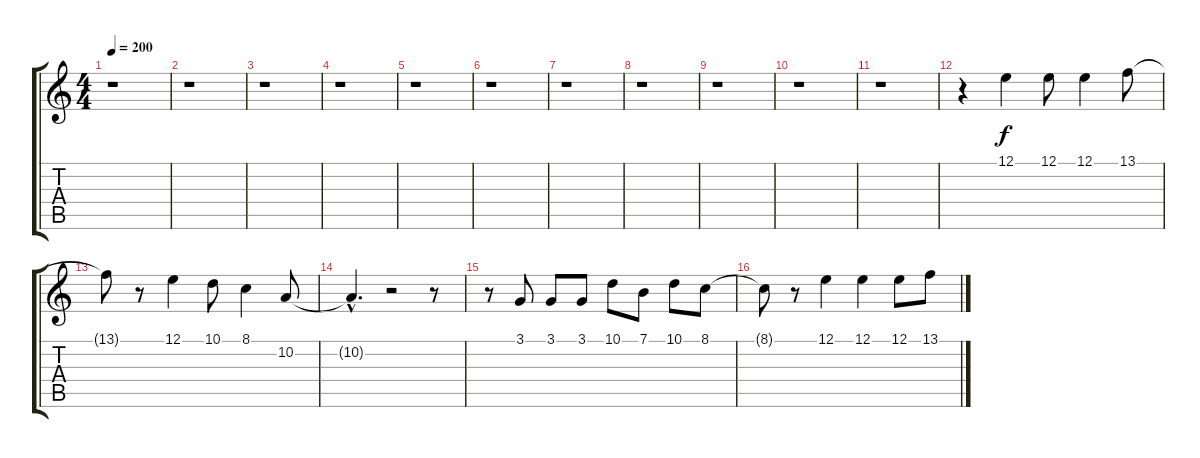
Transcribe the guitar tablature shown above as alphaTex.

\track "" {instrument fx5brightness}
\staff {score tabs}
\tuning (E4 B3 G3 D3 A2 E2) {hide}
\ts (4 4)
\tempo 200
\clef g2
\ks c
r.1{dy f instrument fx5brightness} |
r.1 |
r.1 |
r.1 |
r.1 |
r.1 |
r.1 |
r.1 |
r.1 |
r.1 |
r.1 |
r.4 12.1.4 12.1.8 12.1.4 13.1.8 |
13.1{t}.8 r.8 12.1.4 10.1.8 8.1.4 10.2.8 |
10.2{hac t}.4{d} r.2 r.8 |
r.8 3.1.8 3.1.8 3.1.8 10.1.8 7.1.8 10.1.8 8.1.8 |
8.1{t}.8 r.8 12.1.4 12.1.4 12.1.8 13.1.8
